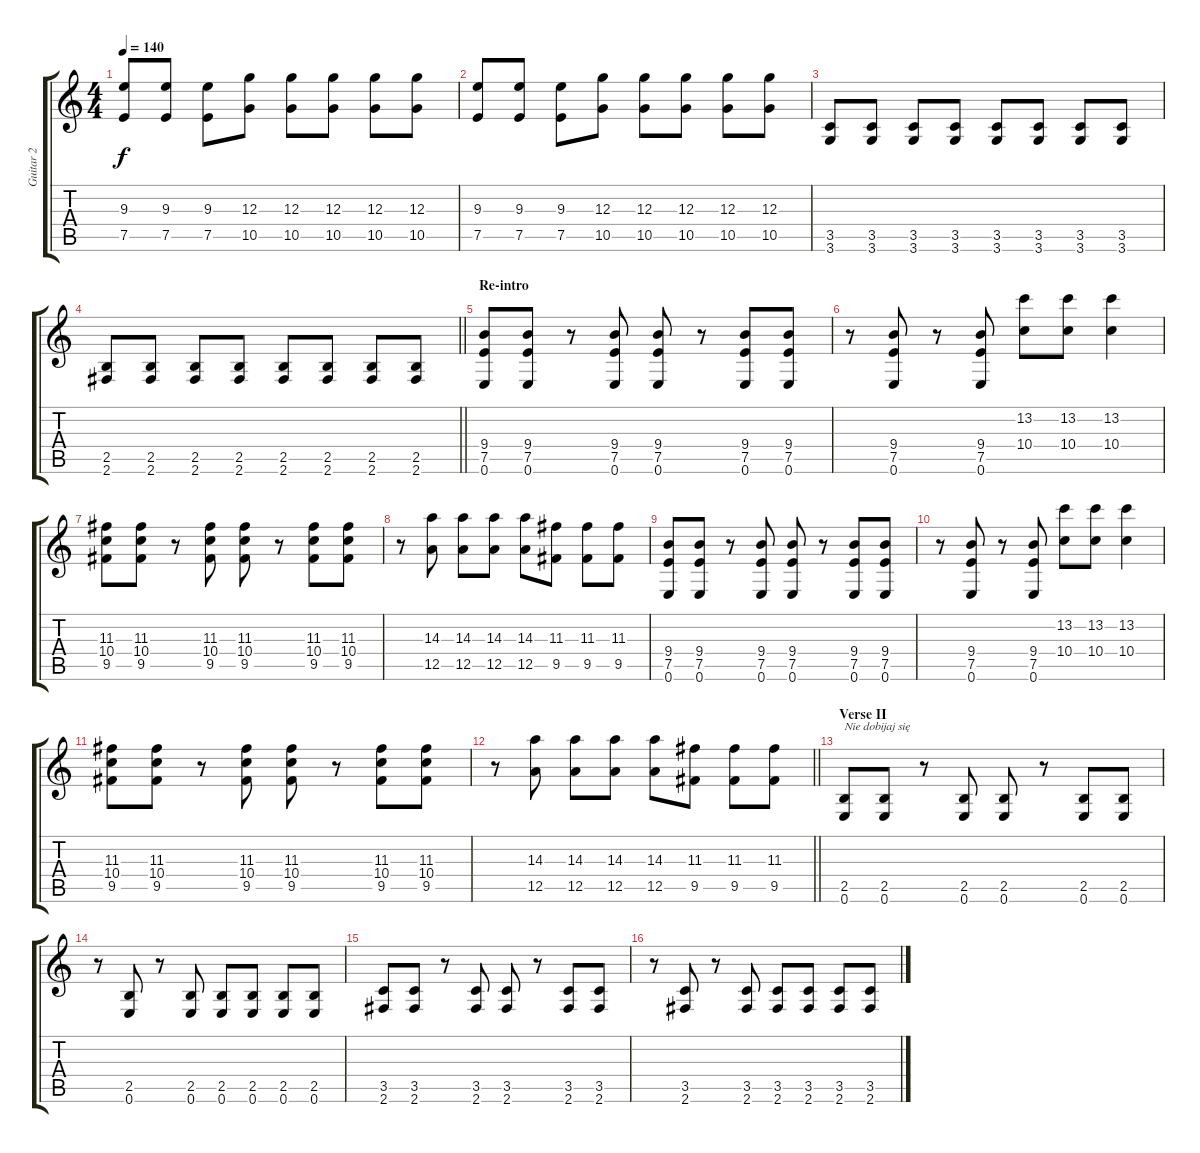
\track ("Guitar 2" "Guitar 2") {instrument acousticguitarsteel}
\staff {score tabs}
\tuning (E4 B3 G3 D3 A2 E2) {hide}
\ts (4 4)
\tempo 140
\clef g2
\ks c
(9.3 7.5).8{dy f} (9.3 7.5).8 (9.3 7.5).8 (12.3 10.5).8 (12.3 10.5).8 (12.3 10.5).8 (12.3 10.5).8 (12.3 10.5).8 |
(9.3 7.5).8 (9.3 7.5).8 (9.3 7.5).8 (12.3 10.5).8 (12.3 10.5).8 (12.3 10.5).8 (12.3 10.5).8 (12.3 10.5).8 |
(3.5 3.6).8 (3.5 3.6).8 (3.5 3.6).8 (3.5 3.6).8 (3.5 3.6).8 (3.5 3.6).8 (3.5 3.6).8 (3.5 3.6).8 |
\barLineRight lightlight
(2.5 2.6).8 (2.5 2.6).8 (2.5 2.6).8 (2.5 2.6).8 (2.5 2.6).8 (2.5 2.6).8 (2.5 2.6).8 (2.5 2.6).8 |
\section ("" "Re-intro")
(9.4 7.5 0.6).8 (9.4 7.5 0.6).8 r.8 (9.4 7.5 0.6).8 (9.4 7.5 0.6).8 r.8 (9.4 7.5 0.6).8 (9.4 7.5 0.6).8 |
r.8 (9.4 7.5 0.6).8 r.8 (9.4 7.5 0.6).8 (13.2 10.4).8 (13.2 10.4).8 (13.2 10.4).4 |
(11.3 10.4 9.5).8 (11.3 10.4 9.5).8 r.8 (11.3 10.4 9.5).8 (11.3 10.4 9.5).8 r.8 (11.3 10.4 9.5).8 (11.3 10.4 9.5).8 |
r.8 (14.3 12.5).8 (14.3 12.5).8 (14.3 12.5).8 (14.3 12.5).8 (11.3 9.5).8 (11.3 9.5).8 (11.3 9.5).8 |
(9.4 7.5 0.6).8 (9.4 7.5 0.6).8 r.8 (9.4 7.5 0.6).8 (9.4 7.5 0.6).8 r.8 (9.4 7.5 0.6).8 (9.4 7.5 0.6).8 |
r.8 (9.4 7.5 0.6).8 r.8 (9.4 7.5 0.6).8 (13.2 10.4).8 (13.2 10.4).8 (13.2 10.4).4 |
(11.3 10.4 9.5).8 (11.3 10.4 9.5).8 r.8 (11.3 10.4 9.5).8 (11.3 10.4 9.5).8 r.8 (11.3 10.4 9.5).8 (11.3 10.4 9.5).8 |
\barLineRight lightlight
r.8 (14.3 12.5).8 (14.3 12.5).8 (14.3 12.5).8 (14.3 12.5).8 (11.3 9.5).8 (11.3 9.5).8 (11.3 9.5).8 |
\section ("" "Verse II")
(2.5 0.6).8{txt "Nie dobijaj się"} (2.5 0.6).8 r.8 (2.5 0.6).8 (2.5 0.6).8 r.8 (2.5 0.6).8 (2.5 0.6).8 |
r.8 (2.5 0.6).8 r.8 (2.5 0.6).8 (2.5 0.6).8 (2.5 0.6).8 (2.5 0.6).8 (2.5 0.6).8 |
(3.5 2.6).8 (3.5 2.6).8 r.8 (3.5 2.6).8 (3.5 2.6).8 r.8 (3.5 2.6).8 (3.5 2.6).8 |
r.8 (3.5 2.6).8 r.8 (3.5 2.6).8 (3.5 2.6).8 (3.5 2.6).8 (3.5 2.6).8 (3.5 2.6).8
